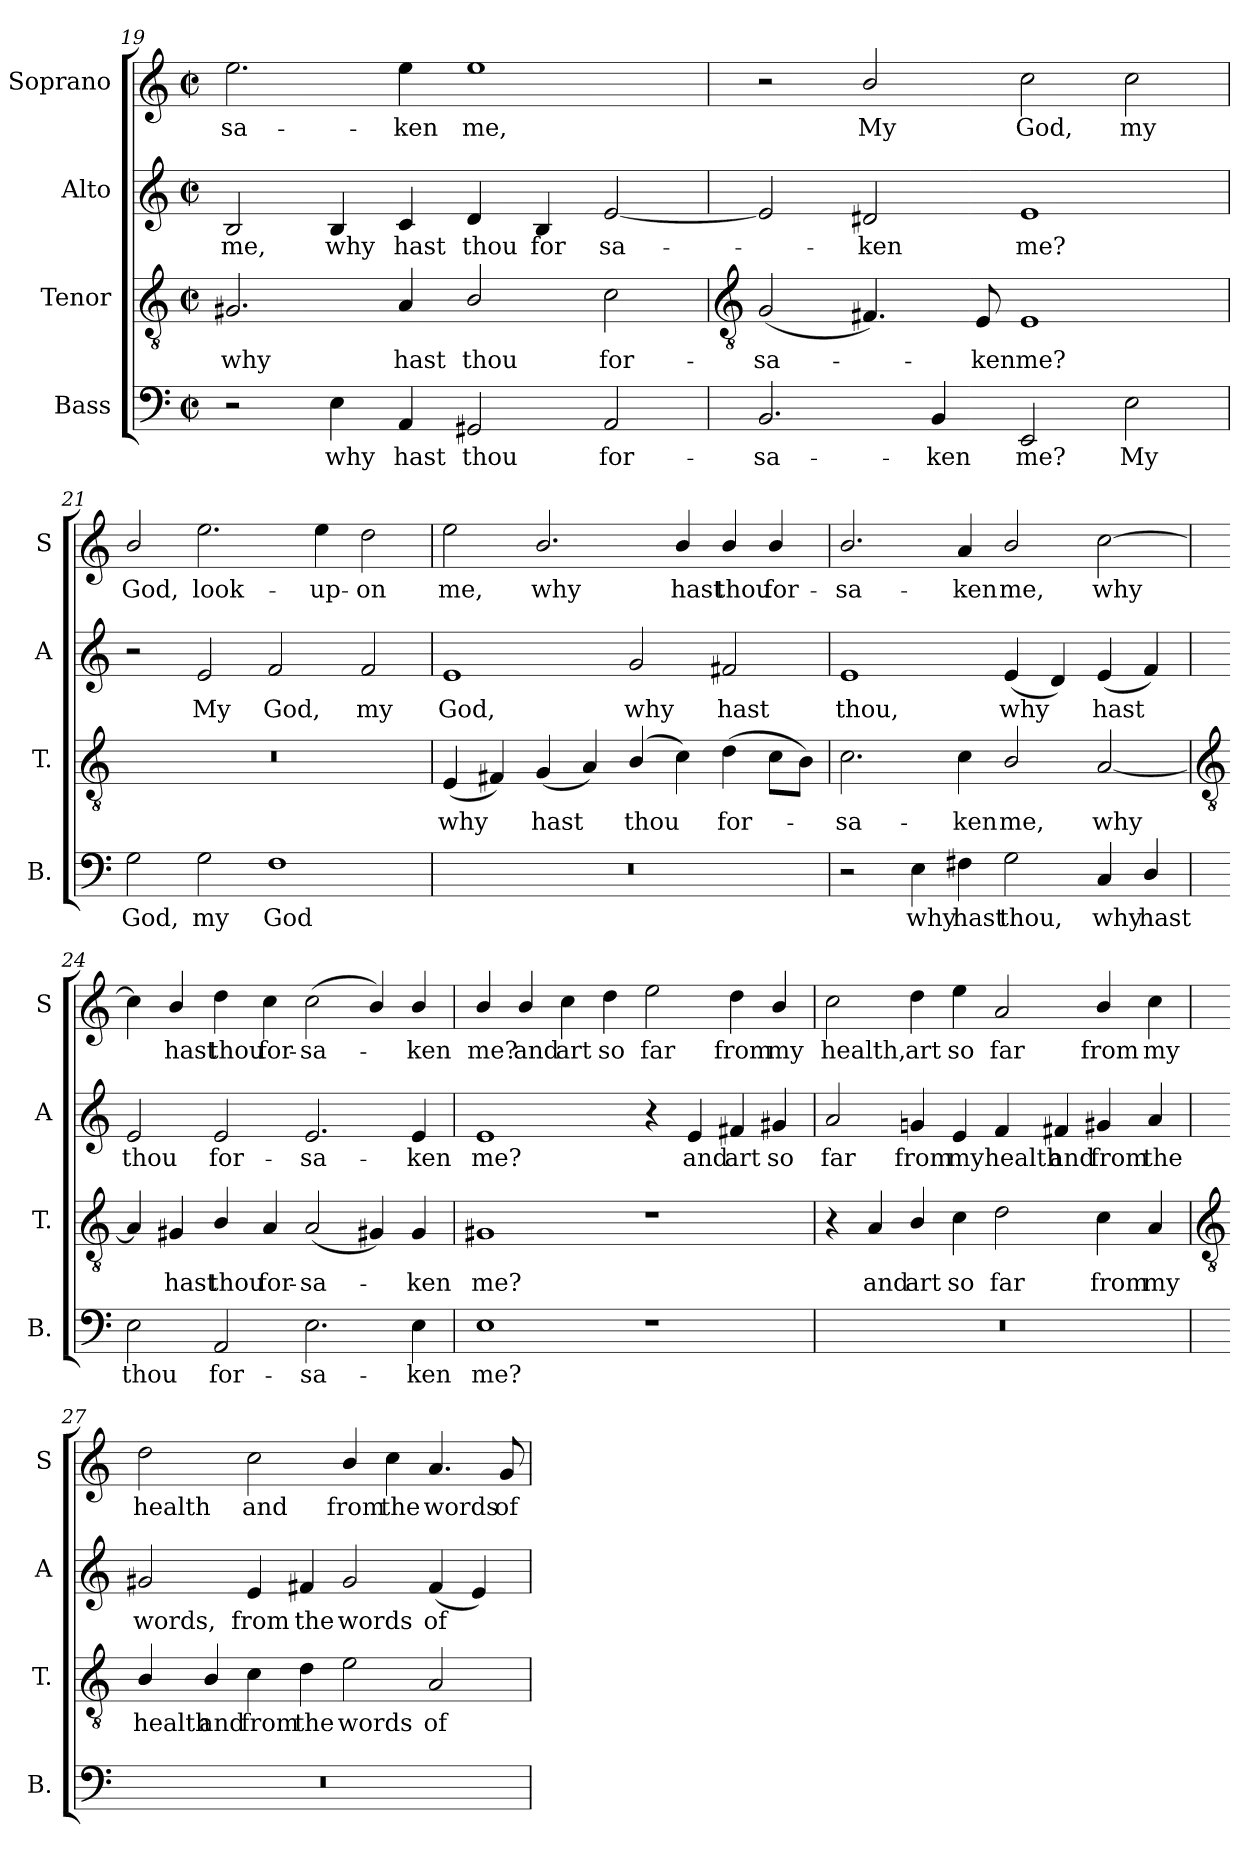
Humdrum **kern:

**kern	**text	**kern	**text	**kern	**text	**kern	**text
*part4	*part4	*part3	*part3	*part2	*part2	*part1	*part1
*staff4	*staff4	*staff3	*staff3	*staff2	*staff2	*staff1	*staff1
*I"Bass	*	*I"Tenor	*	*I"Alto	*	*I"Soprano	*
*I'B.	*	*I'T.	*	*I'A	*	*I'S	*
*clefF4	*	*clefGv2	*	*clefG2	*	*clefG2	*
*k[]	*	*k[]	*	*k[]	*	*k[]	*
*C:	*	*C:	*	*C:	*	*C:	*
*M4/2	*	*M4/2	*	*M4/2	*	*M4/2	*
*met(c|)	*	*met(c|)	*	*met(c|)	*	*met(c|)	*
=19	=19	=19	=19	=19	=19	=19	=19
!	!	!	!LO:LY:b	!	!LO:LY:b	!	!LO:LY:b
2r	.	2.G#X	why	2B	me,	2.ee	-sa-
!	!LO:LY:b	!	!	!	!LO:LY:b	!	!
4E	why	.	.	4B	why	.	.
!	!LO:LY:b	!	!LO:LY:b	!	!LO:LY:b	!	!LO:LY:b
4AA	hast	4A	hast	4c	hast	4ee	-ken
!	!LO:LY:b	!	!LO:LY:b	!	!LO:LY:b	!	!LO:LY:b
2GG#X	thou	2B/	thou	4d	thou	1ee	me,
!	!	!	!	!	!LO:LY:b	!	!
.	.	.	.	4B	for	.	.
!	!LO:LY:b	!	!LO:LY:b	!	!LO:LY:b	!	!
2AA	for-	2c	for-	[2e	sa-	.	.
!!LO:LB:g=z
=20	=20	=20	=20	=20	=20	=20	=20
*	*	*clefGv2	*	*	*	*	*
!	!LO:LY:b	!	!LO:LY:b	!	!	!	!
2.BB	-sa-	(<2G	-sa-	2e]	.	2r	.
!	!	!	!	!	!LO:LY:b	!	!LO:LY:b
.	.	4.F#X)	.	2d#X	ken	2b/	My
!	!LO:LY:b	!	!	!	!	!	!
4BB	-ken	.	.	.	.	.	.
!	!	!	!LO:LY:b	!	!	!	!
.	.	8E	ken	.	.	.	.
!	!LO:LY:b	!	!LO:LY:b	!	!LO:LY:b	!	!LO:LY:b
2EE	me?	1E	me?	1e	me?	2cc	God,
!	!LO:LY:b	!	!	!	!	!	!LO:LY:b
2E	My	.	.	.	.	2cc	my
=21	=21	=21	=21	=21	=21	=21	=21
!	!LO:LY:b	!	!	!	!	!	!LO:LY:b
2G	God,	0r	.	2r	.	2b/	God,
!	!LO:LY:b	!	!	!	!LO:LY:b	!	!LO:LY:b
2G	my	.	.	2e	My	2.ee	look-
!	!LO:LY:b	!	!	!	!LO:LY:b	!	!
1F	God	.	.	2f	God,	.	.
!	!	!	!	!	!	!	!LO:LY:b
.	.	.	.	.	.	4ee	-up-
!	!	!	!	!	!LO:LY:b	!	!LO:LY:b
.	.	.	.	2f	my	2dd	-on
=22	=22	=22	=22	=22	=22	=22	=22
!	!	!	!LO:LY:b	!	!LO:LY:b	!	!LO:LY:b
0r	.	(<4E	why	1e	God,	2ee	me,
.	.	4F#X)	.	.	.	.	.
!	!	!	!LO:LY:b	!	!	!	!LO:LY:b
.	.	(<4G	hast	.	.	2.b/	why
.	.	4A)	.	.	.	.	.
!	!	!	!LO:LY:b	!	!LO:LY:b	!	!
.	.	(<4B/	thou	2g	why	.	.
!	!	!	!	!	!	!	!LO:LY:b
.	.	4c)	.	.	.	4b/	hast
!	!	!	!LO:LY:b	!	!LO:LY:b	!	!LO:LY:b
.	.	(>4d	for-	2f#X	hast	4b/	thou
!	!	!	!	!	!	!	!LO:LY:b
.	.	8cL	.	.	.	4b/	for-
.	.	8BJ)	.	.	.	.	.
=23	=23	=23	=23	=23	=23	=23	=23
!	!	!	!LO:LY:b	!	!LO:LY:b	!	!LO:LY:b
2r	.	2.c	sa-	1e	thou,	2.b/	-sa-
!	!LO:LY:b	!	!	!	!	!	!
4E	why	.	.	.	.	.	.
!	!LO:LY:b	!	!LO:LY:b	!	!	!	!LO:LY:b
4F#X	hast	4c	-ken	.	.	4a	-ken
!	!LO:LY:b	!	!LO:LY:b	!	!LO:LY:b	!	!LO:LY:b
2G	thou,	2B/	me,	(<4e	why	2b/	me,
.	.	.	.	4d)	.	.	.
!	!LO:LY:b	!	!LO:LY:b	!	!LO:LY:b	!	!LO:LY:b
4C	why	[2A	why	(<4e	hast	[2cc	why
!	!LO:LY:b	!	!	!	!	!	!
4D/	hast	.	.	4f)	.	.	.
!!LO:LB:g=z
=24	=24	=24	=24	=24	=24	=24	=24
*	*	*clefGv2	*	*	*	*	*
!	!LO:LY:b	!	!	!	!LO:LY:b	!	!
2E	thou	4A]	.	2e	thou	4cc]	.
!	!	!	!LO:LY:b	!	!	!	!LO:LY:b
.	.	4G#X	hast	.	.	4b/	hast
!	!LO:LY:b	!	!LO:LY:b	!	!LO:LY:b	!	!LO:LY:b
2AA	for-	4B/	thou	2e	for-	4dd	thou
!	!	!	!LO:LY:b	!	!	!	!LO:LY:b
.	.	4A	for-	.	.	4cc	for-
!	!LO:LY:b	!	!LO:LY:b	!	!LO:LY:b	!	!LO:LY:b
2.E	-sa-	(<2A	-sa-	2.e	-sa-	(<2cc	-sa-
.	.	4G#X)	.	.	.	4b/)	.
!	!LO:LY:b	!	!LO:LY:b	!	!LO:LY:b	!	!LO:LY:b
4E	-ken	4G#	ken	4e	-ken	4b/	ken
=25	=25	=25	=25	=25	=25	=25	=25
!	!LO:LY:b	!	!LO:LY:b	!	!LO:LY:b	!	!LO:LY:b
1E	me?	1G#X	me?	1e	me?	4b/	me?
!	!	!	!	!	!	!	!LO:LY:b
.	.	.	.	.	.	4b/	and
!	!	!	!	!	!	!	!LO:LY:b
.	.	.	.	.	.	4cc	art
!	!	!	!	!	!	!	!LO:LY:b
.	.	.	.	.	.	4dd	so
!	!	!	!	!	!	!	!LO:LY:b
1r	.	1r	.	4r	.	2ee	far
!	!	!	!	!	!LO:LY:b	!	!
.	.	.	.	4e	and	.	.
!	!	!	!	!	!LO:LY:b	!	!LO:LY:b
.	.	.	.	4f#X	art	4dd	from
!	!	!	!	!	!LO:LY:b	!	!LO:LY:b
.	.	.	.	4g#X	so	4b/	my
=26	=26	=26	=26	=26	=26	=26	=26
!	!	!	!	!	!LO:LY:b	!	!LO:LY:b
0r	.	4r	.	2a	far	2cc	health,
!	!	!	!LO:LY:b	!	!	!	!
.	.	4A	and	.	.	.	.
!	!	!	!LO:LY:b	!	!LO:LY:b	!	!LO:LY:b
.	.	4B/	art	4gn	from	4dd	art
!	!	!	!LO:LY:b	!	!LO:LY:b	!	!LO:LY:b
.	.	4c	so	4e	my	4ee	so
!	!	!	!LO:LY:b	!	!LO:LY:b	!	!LO:LY:b
.	.	2d	far	4f	health	2a	far
!	!	!	!	!	!LO:LY:b	!	!
.	.	.	.	4f#X	and	.	.
!	!	!	!LO:LY:b	!	!LO:LY:b	!	!LO:LY:b
.	.	4c	from	4g#X	from	4b/	from
!	!	!	!LO:LY:b	!	!LO:LY:b	!	!LO:LY:b
.	.	4A	my	4a	the	4cc	my
!!LO:LB:g=z
=27	=27	=27	=27	=27	=27	=27	=27
*	*	*clefGv2	*	*	*	*	*
!	!	!	!LO:LY:b	!	!LO:LY:b	!	!LO:LY:b
0r	.	4B/	health	2g#X	words,	2dd	health
!	!	!	!LO:LY:b	!	!	!	!
.	.	4B/	and	.	.	.	.
!	!	!	!LO:LY:b	!	!LO:LY:b	!	!LO:LY:b
.	.	4c	from	4e	from	2cc	and
!	!	!	!LO:LY:b	!	!LO:LY:b	!	!
.	.	4d	the	4f#X	the	.	.
!	!	!	!LO:LY:b	!	!LO:LY:b	!	!LO:LY:b
.	.	2e	words	2g#	words	4b/	from
!	!	!	!	!	!	!	!LO:LY:b
.	.	.	.	.	.	4cc	the
!	!	!	!LO:LY:b	!	!LO:LY:b	!	!LO:LY:b
.	.	2A	of	(<4f#	of	4.a	words
.	.	.	.	4e)	.	.	.
!	!	!	!	!	!	!	!LO:LY:b
.	.	.	.	.	.	8g	of
=	=	=	=	=	=	=	=
*-	*-	*-	*-	*-	*-	*-	*-
